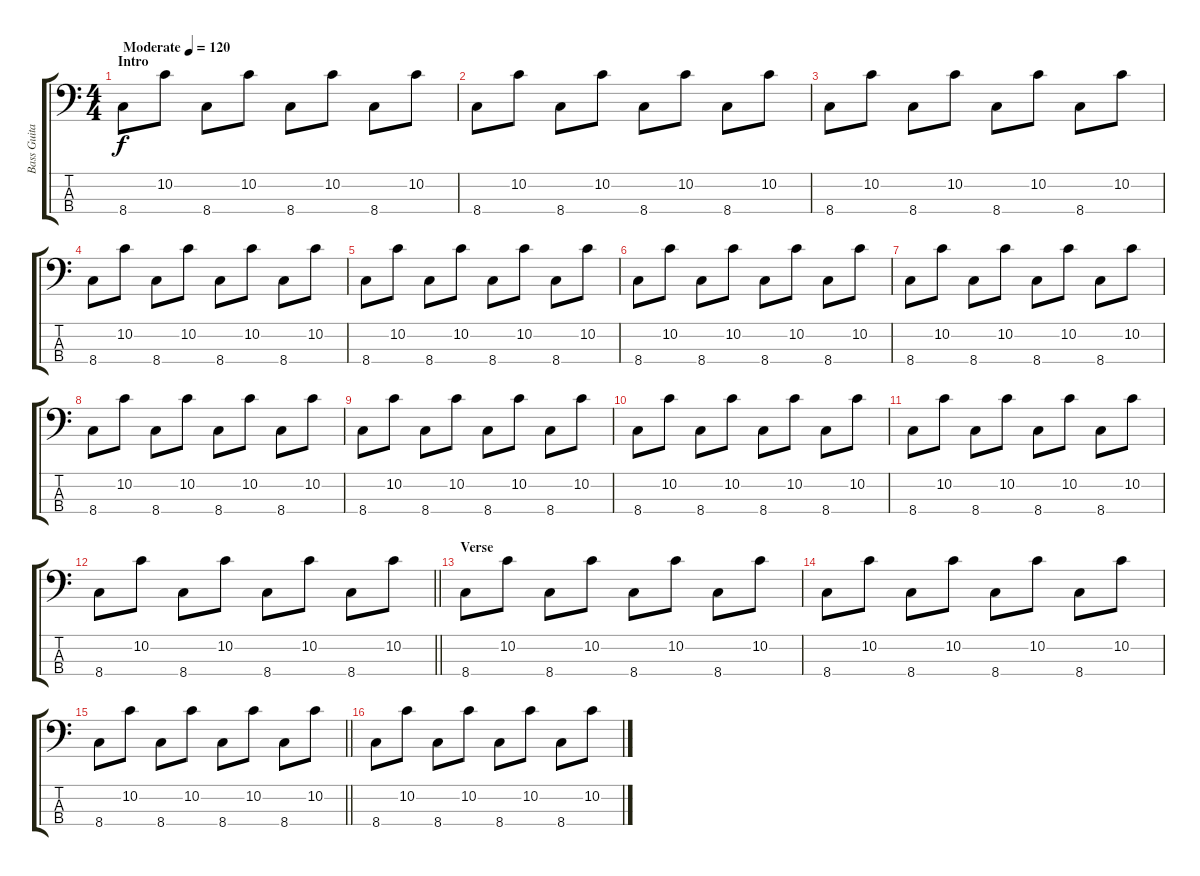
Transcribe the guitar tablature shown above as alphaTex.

\track ("Bass Guitar" "Bass Guita") {instrument electricbasspick}
\staff {score tabs}
\tuning (G2 D2 A1 E1) {hide}
\ts (4 4)
\section ("" "Intro")
\tempo (120 "Moderate")
\clef f4
\ks c
8.4.8{dy f instrument electricbasspick} 10.2.8 8.4.8 10.2.8 8.4.8 10.2.8 8.4.8 10.2.8 |
8.4.8 10.2.8 8.4.8 10.2.8 8.4.8 10.2.8 8.4.8 10.2.8 |
8.4.8 10.2.8 8.4.8 10.2.8 8.4.8 10.2.8 8.4.8 10.2.8 |
8.4.8 10.2.8 8.4.8 10.2.8 8.4.8 10.2.8 8.4.8 10.2.8 |
8.4.8 10.2.8 8.4.8 10.2.8 8.4.8 10.2.8 8.4.8 10.2.8 |
8.4.8 10.2.8 8.4.8 10.2.8 8.4.8 10.2.8 8.4.8 10.2.8 |
8.4.8 10.2.8 8.4.8 10.2.8 8.4.8 10.2.8 8.4.8 10.2.8 |
8.4.8 10.2.8 8.4.8 10.2.8 8.4.8 10.2.8 8.4.8 10.2.8 |
8.4.8 10.2.8 8.4.8 10.2.8 8.4.8 10.2.8 8.4.8 10.2.8 |
8.4.8 10.2.8 8.4.8 10.2.8 8.4.8 10.2.8 8.4.8 10.2.8 |
8.4.8 10.2.8 8.4.8 10.2.8 8.4.8 10.2.8 8.4.8 10.2.8 |
\barLineRight lightlight
8.4.8 10.2.8 8.4.8 10.2.8 8.4.8 10.2.8 8.4.8 10.2.8 |
\section ("" "Verse")
8.4.8 10.2.8 8.4.8 10.2.8 8.4.8 10.2.8 8.4.8 10.2.8 |
8.4.8 10.2.8 8.4.8 10.2.8 8.4.8 10.2.8 8.4.8 10.2.8 |
\barLineRight lightlight
8.4.8 10.2.8 8.4.8 10.2.8 8.4.8 10.2.8 8.4.8 10.2.8 |
8.4.8 10.2.8 8.4.8 10.2.8 8.4.8 10.2.8 8.4.8 10.2.8
